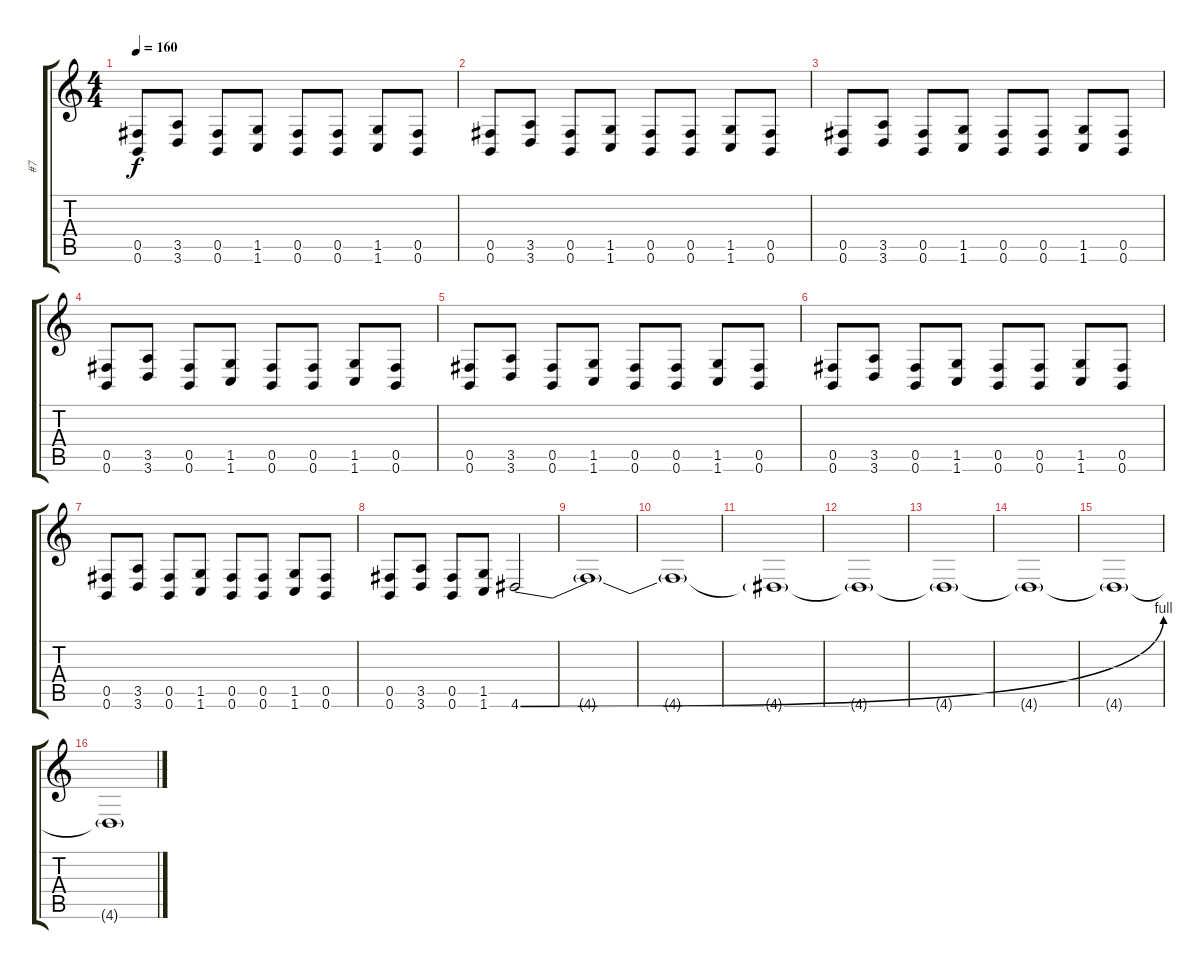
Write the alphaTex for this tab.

\track ("#7" "#7") {instrument distortionguitar}
\staff {score tabs}
\tuning (Db4 Ab3 E3 B2 Gb2 B1) {hide}
\ts (4 4)
\tempo 160
\clef g2
\ks c
(0.5 0.6).8{dy f} (3.5 3.6).8 (0.5 0.6).8 (1.5 1.6).8 (0.5 0.6).8 (0.5 0.6).8 (1.5 1.6).8 (0.5 0.6).8 |
(0.5 0.6).8 (3.5 3.6).8 (0.5 0.6).8 (1.5 1.6).8 (0.5 0.6).8 (0.5 0.6).8 (1.5 1.6).8 (0.5 0.6).8 |
(0.5 0.6).8 (3.5 3.6).8 (0.5 0.6).8 (1.5 1.6).8 (0.5 0.6).8 (0.5 0.6).8 (1.5 1.6).8 (0.5 0.6).8 |
(0.5 0.6).8 (3.5 3.6).8 (0.5 0.6).8 (1.5 1.6).8 (0.5 0.6).8 (0.5 0.6).8 (1.5 1.6).8 (0.5 0.6).8 |
(0.5 0.6).8 (3.5 3.6).8 (0.5 0.6).8 (1.5 1.6).8 (0.5 0.6).8 (0.5 0.6).8 (1.5 1.6).8 (0.5 0.6).8 |
(0.5 0.6).8 (3.5 3.6).8 (0.5 0.6).8 (1.5 1.6).8 (0.5 0.6).8 (0.5 0.6).8 (1.5 1.6).8 (0.5 0.6).8 |
(0.5 0.6).8 (3.5 3.6).8 (0.5 0.6).8 (1.5 1.6).8 (0.5 0.6).8 (0.5 0.6).8 (1.5 1.6).8 (0.5 0.6).8 |
(0.5 0.6).8 (3.5 3.6).8 (0.5 0.6).8 (1.5 1.6).8 4.6{be (bend 0 0 60 4)}.2 |
4.6{t}.1 |
4.6{t}.1 |
4.6{t}.1 |
4.6{t}.1 |
4.6{t}.1 |
4.6{t}.1 |
4.6{t}.1 |
4.6{t}.1
